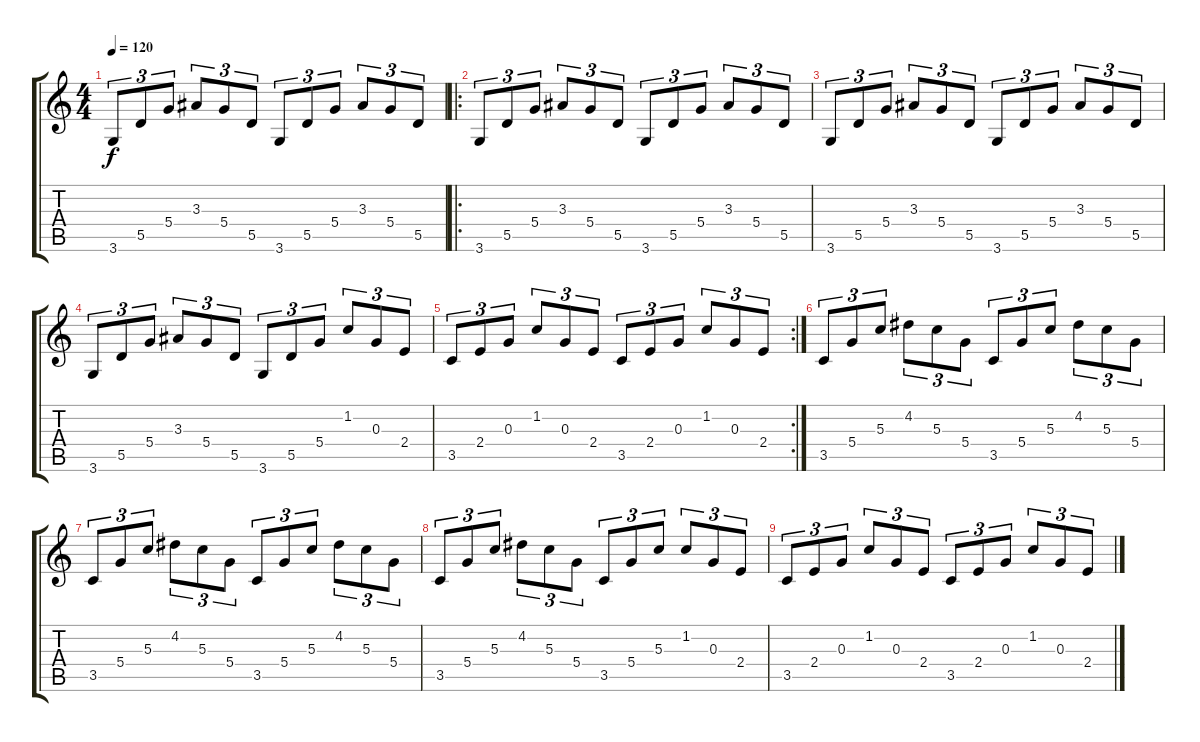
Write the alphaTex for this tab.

\track "" {instrument acousticguitarnylon}
\staff {score tabs}
\tuning (E4 B3 G3 D3 A2 E2) {hide}
\ts (4 4)
\tempo 120
\clef g2
\ks c
3.6.8{tu (3 2) dy f instrument acousticguitarnylon} 5.5.8{tu (3 2)} 5.4.8{tu (3 2)} 3.3.8{tu (3 2)} 5.4.8{tu (3 2)} 5.5.8{tu (3 2)} 3.6.8{tu (3 2)} 5.5.8{tu (3 2)} 5.4.8{tu (3 2)} 3.3.8{tu (3 2)} 5.4.8{tu (3 2)} 5.5.8{tu (3 2)} |
\ro
3.6.8{tu (3 2)} 5.5.8{tu (3 2)} 5.4.8{tu (3 2)} 3.3.8{tu (3 2)} 5.4.8{tu (3 2)} 5.5.8{tu (3 2)} 3.6.8{tu (3 2)} 5.5.8{tu (3 2)} 5.4.8{tu (3 2)} 3.3.8{tu (3 2)} 5.4.8{tu (3 2)} 5.5.8{tu (3 2)} |
3.6.8{tu (3 2)} 5.5.8{tu (3 2)} 5.4.8{tu (3 2)} 3.3.8{tu (3 2)} 5.4.8{tu (3 2)} 5.5.8{tu (3 2)} 3.6.8{tu (3 2)} 5.5.8{tu (3 2)} 5.4.8{tu (3 2)} 3.3.8{tu (3 2)} 5.4.8{tu (3 2)} 5.5.8{tu (3 2)} |
3.6.8{tu (3 2)} 5.5.8{tu (3 2)} 5.4.8{tu (3 2)} 3.3.8{tu (3 2)} 5.4.8{tu (3 2)} 5.5.8{tu (3 2)} 3.6.8{tu (3 2)} 5.5.8{tu (3 2)} 5.4.8{tu (3 2)} 1.2.8{tu (3 2)} 0.3.8{tu (3 2)} 2.4.8{tu (3 2)} |
\rc 2
3.5.8{tu (3 2)} 2.4.8{tu (3 2)} 0.3.8{tu (3 2)} 1.2.8{tu (3 2)} 0.3.8{tu (3 2)} 2.4.8{tu (3 2)} 3.5.8{tu (3 2)} 2.4.8{tu (3 2)} 0.3.8{tu (3 2)} 1.2.8{tu (3 2)} 0.3.8{tu (3 2)} 2.4.8{tu (3 2)} |
3.5.8{tu (3 2)} 5.4.8{tu (3 2)} 5.3.8{tu (3 2)} 4.2.8{tu (3 2)} 5.3.8{tu (3 2)} 5.4.8{tu (3 2)} 3.5.8{tu (3 2)} 5.4.8{tu (3 2)} 5.3.8{tu (3 2)} 4.2.8{tu (3 2)} 5.3.8{tu (3 2)} 5.4.8{tu (3 2)} |
3.5.8{tu (3 2)} 5.4.8{tu (3 2)} 5.3.8{tu (3 2)} 4.2.8{tu (3 2)} 5.3.8{tu (3 2)} 5.4.8{tu (3 2)} 3.5.8{tu (3 2)} 5.4.8{tu (3 2)} 5.3.8{tu (3 2)} 4.2.8{tu (3 2)} 5.3.8{tu (3 2)} 5.4.8{tu (3 2)} |
3.5.8{tu (3 2)} 5.4.8{tu (3 2)} 5.3.8{tu (3 2)} 4.2.8{tu (3 2)} 5.3.8{tu (3 2)} 5.4.8{tu (3 2)} 3.5.8{tu (3 2)} 5.4.8{tu (3 2)} 5.3.8{tu (3 2)} 1.2.8{tu (3 2)} 0.3.8{tu (3 2)} 2.4.8{tu (3 2)} |
3.5.8{tu (3 2)} 2.4.8{tu (3 2)} 0.3.8{tu (3 2)} 1.2.8{tu (3 2)} 0.3.8{tu (3 2)} 2.4.8{tu (3 2)} 3.5.8{tu (3 2)} 2.4.8{tu (3 2)} 0.3.8{tu (3 2)} 1.2.8{tu (3 2)} 0.3.8{tu (3 2)} 2.4.8{tu (3 2)}
